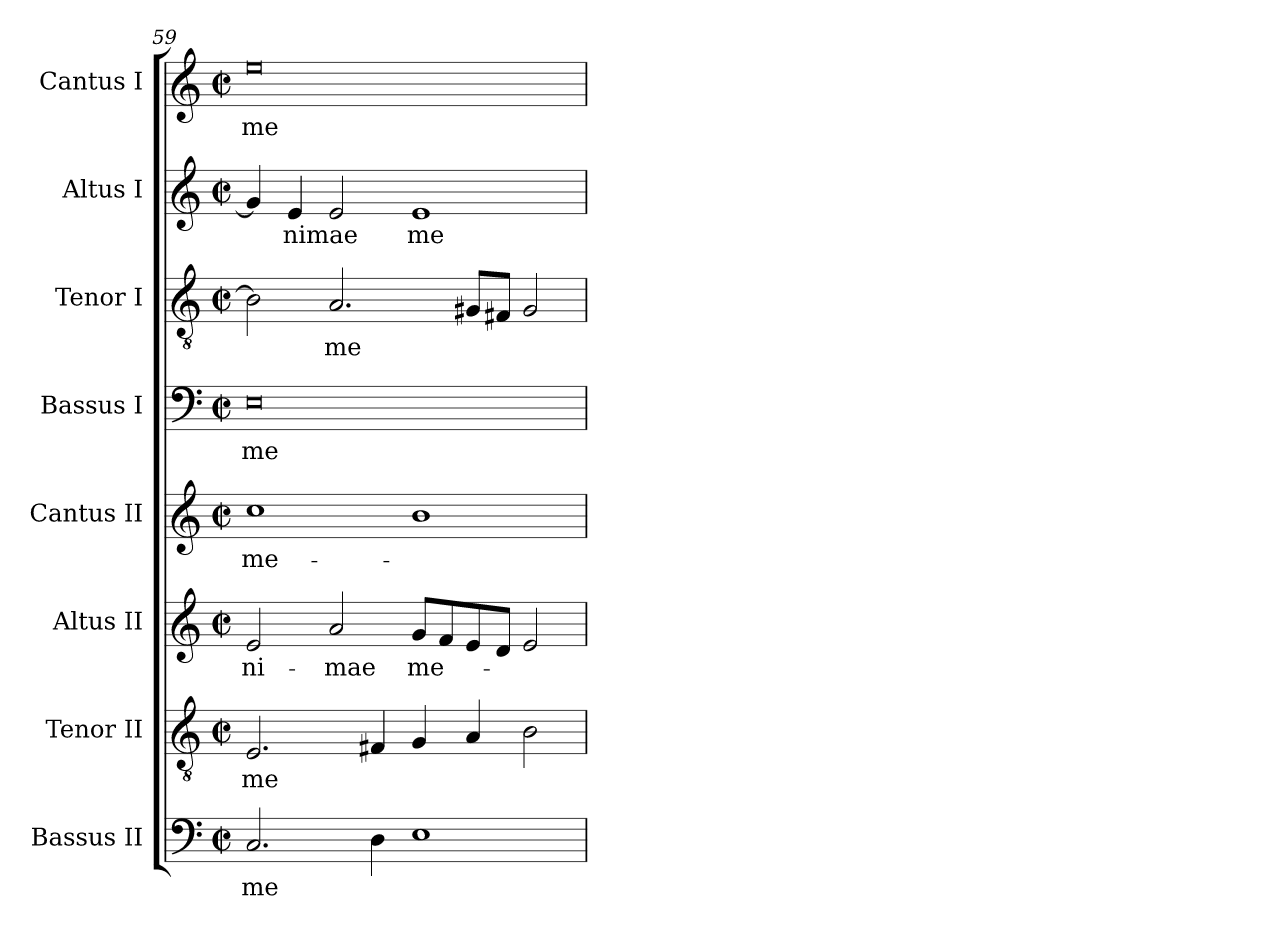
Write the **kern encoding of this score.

**kern	**text	**kern	**text	**kern	**text	**kern	**text	**kern	**text	**kern	**text	**kern	**text	**kern	**text
*part8	*part8	*part7	*part7	*part6	*part6	*part5	*part5	*part4	*part4	*part3	*part3	*part2	*part2	*part1	*part1
*staff8	*staff8	*staff7	*staff7	*staff6	*staff6	*staff5	*staff5	*staff4	*staff4	*staff3	*staff3	*staff2	*staff2	*staff1	*staff1
*I"Bassus II	*	*I"Tenor II	*	*I"Altus II	*	*I"Cantus II	*	*I"Bassus I	*	*I"Tenor I	*	*I"Altus I	*	*I"Cantus I	*
*clefF4	*	*clefGv2	*	*clefG2	*	*clefG2	*	*clefF4	*	*clefGv2	*	*clefG2	*	*clefG2	*
*M2/2	*	*M2/2	*	*M2/2	*	*M2/2	*	*M2/2	*	*M2/2	*	*M2/2	*	*M2/2	*
*met(c|)	*	*met(c|)	*	*met(c|)	*	*met(c|)	*	*met(c|)	*	*met(c|)	*	*met(c|)	*	*met(c|)	*
=59	=59	=59	=59	=59	=59	=59	=59	=59	=59	=59	=59	=59	=59	=59	=59
!	!LO:LY:b	!	!LO:LY:b	!	!LO:LY:b:cj	!	!LO:LY:b:cj	!	!LO:LY:b:cj	!	!	!	!	!	!LO:LY:b:cj
2.C/	me	2.E/	me	2e/	-ni-	1cc	me-	0E	me	2B\]	.	4g/]	.	0ee	me
!	!	!	!	!	!	!	!	!	!	!	!	!	!LO:LY:b	!	!
.	.	.	.	.	.	.	.	.	.	.	.	4e/	nimae	.	.
!	!	!	!	!	!LO:LY:b:cj	!	!	!	!	!	!LO:LY:b	!	!	!	!
.	.	.	.	2a/	-mae	.	.	.	.	2.A/	me	2e/	.	.	.
4D\	.	4F#X/	.	.	.	.	.	.	.	.	.	.	.	.	.
!	!	!	!	!	!LO:LY:b	!	!	!	!	!	!	!	!LO:LY:b:cj	!	!
1E	.	4G/	.	8g/L	me-	1b	.	.	.	.	.	1e	me	.	.
.	.	.	.	8f/	.	.	.	.	.	.	.	.	.	.	.
.	.	4A/	.	8e/	.	.	.	.	.	8G#X/L	.	.	.	.	.
.	.	.	.	8d/J	.	.	.	.	.	8F#/J	.	.	.	.	.
.	.	2B\	.	2e/	.	.	.	.	.	2G#/	.	.	.	.	.
=	=	=	=	=	=	=	=	=	=	=	=	=	=	=	=
*-	*-	*-	*-	*-	*-	*-	*-	*-	*-	*-	*-	*-	*-	*-	*-
